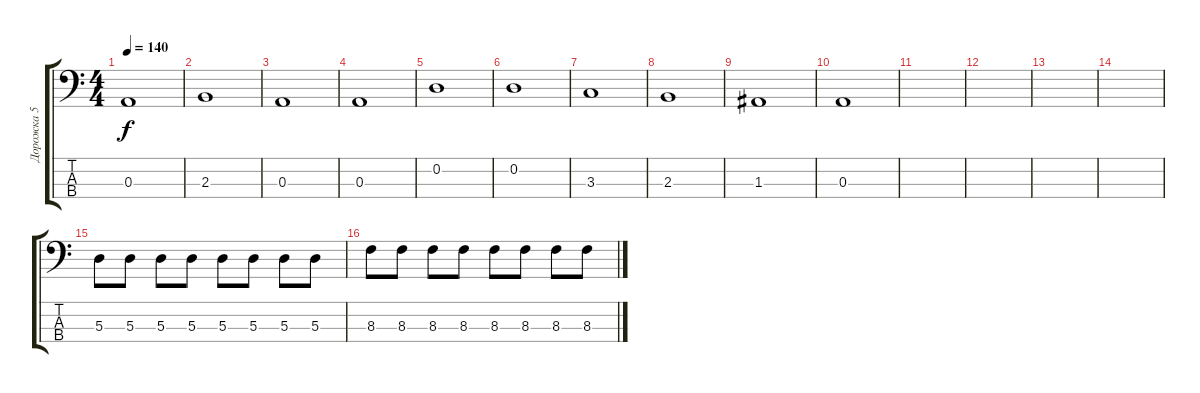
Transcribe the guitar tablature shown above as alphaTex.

\track ("Дорожка 5" "Дорожка 5") {instrument electricbassfinger}
\staff {score tabs}
\tuning (G2 D2 A1 D1) {hide}
\ts (4 4)
\tempo 140
\clef f4
\ks c
0.3.1{dy f} |
2.3.1 |
0.3.1 |
0.3.1 |
0.2.1 |
0.2.1 |
3.3.1 |
2.3.1 |
1.3.1 |
0.3.1 |
|
|
|
|
5.3.8 5.3.8 5.3.8 5.3.8 5.3.8 5.3.8 5.3.8 5.3.8 |
8.3.8 8.3.8 8.3.8 8.3.8 8.3.8 8.3.8 8.3.8 8.3.8
